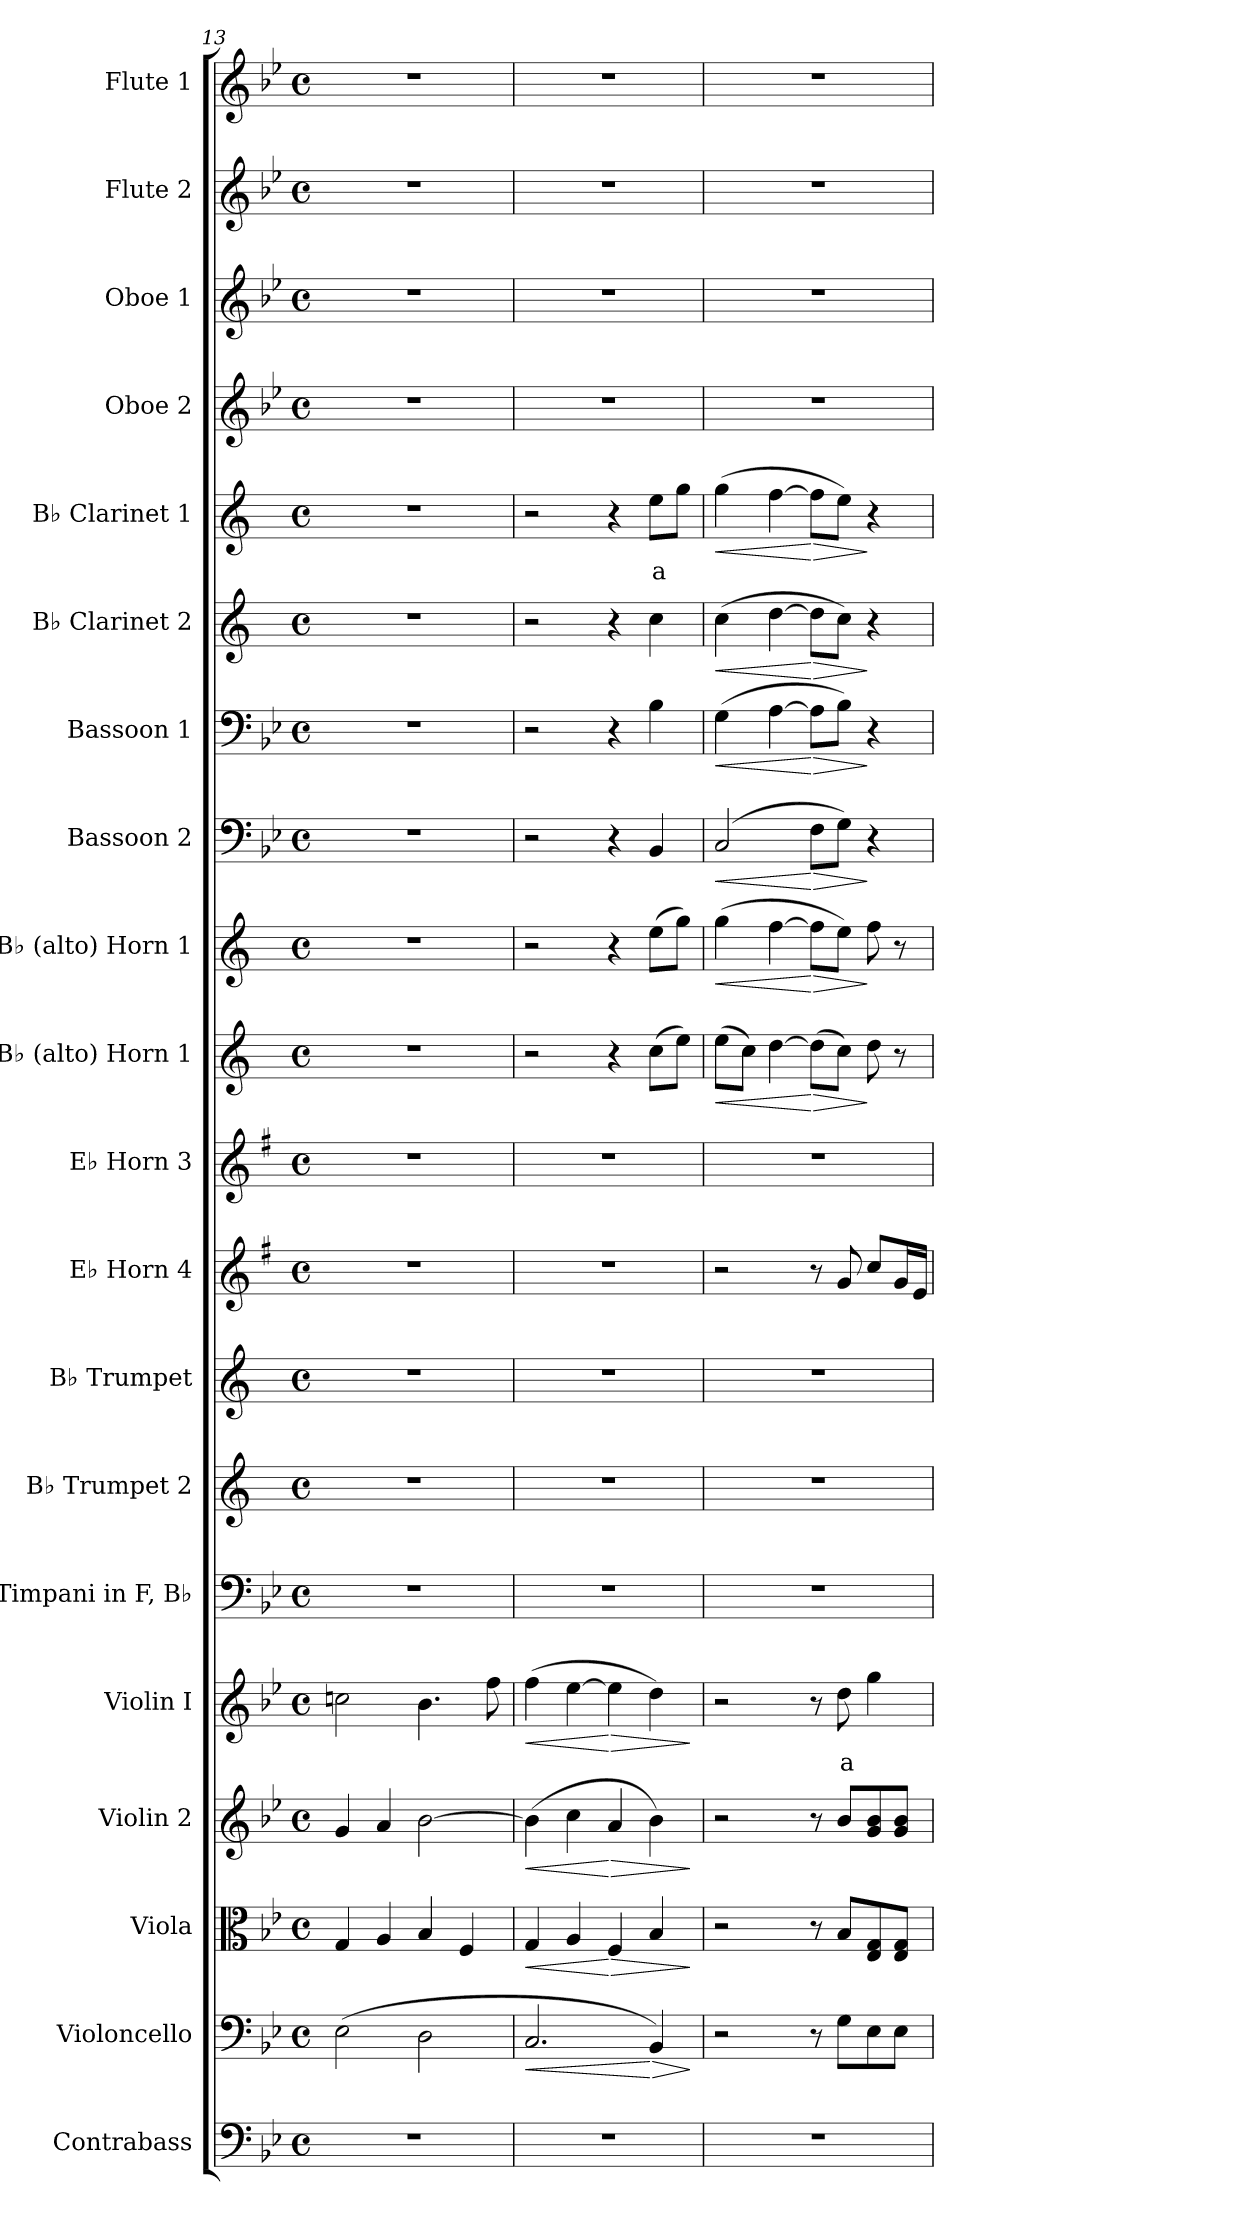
**kern	**kern	**dynam	**kern	**dynam	**kern	**dynam	**kern	**text	**dynam	**kern	**kern	**kern	**kern	**kern	**kern	**dynam	**kern	**dynam	**kern	**dynam	**kern	**dynam	**kern	**dynam	**kern	**text	**dynam	**kern	**kern	**kern	**kern
*part20	*part19	*part19	*part18	*part18	*part17	*part17	*part16	*part16	*part16	*part15	*part14	*part13	*part12	*part11	*part10	*part10	*part9	*part9	*part8	*part8	*part7	*part7	*part6	*part6	*part5	*part5	*part5	*part4	*part3	*part2	*part1
*staff20	*staff19	*staff19	*staff18	*staff18	*staff17	*staff17	*staff16	*staff16	*staff16	*staff15	*staff14	*staff13	*staff12	*staff11	*staff10	*staff10	*staff9	*staff9	*staff8	*staff8	*staff7	*staff7	*staff6	*staff6	*staff5	*staff5	*staff5	*staff4	*staff3	*staff2	*staff1
*I"Contrabass	*I"Violoncello	*	*I"Viola	*	*I"Violin 2	*	*I"Violin I	*	*	*I"Timpani in F, B♭	*I"B♭ Trumpet 2	*I"B♭ Trumpet	*I"E♭ Horn 4	*I"E♭ Horn 3	*I"B♭ (alto) Horn 1	*	*I"B♭ (alto) Horn 1	*	*I"Bassoon 2	*	*I"Bassoon 1	*	*I"B♭ Clarinet 2	*	*I"B♭ Clarinet 1	*	*	*I"Oboe 2	*I"Oboe 1	*I"Flute 2	*I"Flute 1
*I'Cb	*I'Vc	*	*I'Vla	*	*I'Vl 2	*	*I'Vl 1	*	*	*I'Timp	*I'Tpt 2	*I'Tpt 1	*I'Hn 4	*I'Hn 3	*I'Hn 2	*	*I'Hn 1	*	*I'Bsn 2	*	*I'Bsn 1	*	*I'Cl 2	*	*I'Cl 1	*	*	*I'Ob 2	*I'Ob 1	*I'Fl 2	*I'Fl 1
*clefF4	*clefF4	*	*clefC3	*	*clefG2	*	*clefG2	*	*	*clefF4	*clefG2	*clefG2	*clefG2	*clefG2	*clefG2	*	*clefG2	*	*clefF4	*	*clefF4	*	*clefG2	*	*clefG2	*	*	*clefG2	*clefG2	*clefG2	*clefG2
*ITrd7c12	*	*	*	*	*	*	*	*	*	*	*ITrd1c2	*ITrd1c2	*ITrd5c9	*ITrd5c9	*ITrd1c2	*	*ITrd1c2	*	*	*	*	*	*ITrd1c2	*	*ITrd1c2	*	*	*	*	*	*
*k[b-e-]	*k[b-e-]	*	*k[b-e-]	*	*k[b-e-]	*	*k[b-e-]	*	*	*k[b-e-]	*k[b-e-]	*k[b-e-]	*k[b-e-]	*k[b-e-]	*k[b-e-]	*	*k[b-e-]	*	*k[b-e-]	*	*k[b-e-]	*	*k[b-e-]	*	*k[b-e-]	*	*	*k[b-e-]	*k[b-e-]	*k[b-e-]	*k[b-e-]
*M4/4	*M4/4	*	*M4/4	*	*M4/4	*	*M4/4	*	*	*M4/4	*M4/4	*M4/4	*M4/4	*M4/4	*M4/4	*	*M4/4	*	*M4/4	*	*M4/4	*	*M4/4	*	*M4/4	*	*	*M4/4	*M4/4	*M4/4	*M4/4
*met(c)	*met(c)	*	*met(c)	*	*met(c)	*	*met(c)	*	*	*met(c)	*met(c)	*met(c)	*met(c)	*met(c)	*met(c)	*	*met(c)	*	*met(c)	*	*met(c)	*	*met(c)	*	*met(c)	*	*	*met(c)	*met(c)	*met(c)	*met(c)
=13	=13	=13	=13	=13	=13	=13	=13	=13	=13	=13	=13	=13	=13	=13	=13	=13	=13	=13	=13	=13	=13	=13	=13	=13	=13	=13	=13	=13	=13	=13	=13
1r	(2E-\	.	4G/	.	4g/	.	2ccn\	.	.	1r	1r	1r	1r	1r	1r	.	1r	.	1r	.	1r	.	1r	.	1r	.	.	1r	1r	1r	1r
.	.	.	4A/	.	4a/	.	.	.	.	.	.	.	.	.	.	.	.	.	.	.	.	.	.	.	.	.	.	.	.	.	.
.	2D\	.	4B-/	.	[2b-\	.	4.b-\	.	.	.	.	.	.	.	.	.	.	.	.	.	.	.	.	.	.	.	.	.	.	.	.
.	.	.	4F/	.	.	.	.	.	.	.	.	.	.	.	.	.	.	.	.	.	.	.	.	.	.	.	.	.	.	.	.
.	.	.	.	.	.	.	8ff\	.	.	.	.	.	.	.	.	.	.	.	.	.	.	.	.	.	.	.	.	.	.	.	.
=14	=14	=14	=14	=14	=14	=14	=14	=14	=14	=14	=14	=14	=14	=14	=14	=14	=14	=14	=14	=14	=14	=14	=14	=14	=14	=14	=14	=14	=14	=14	=14
!	!	!LO:HP:b	!	!LO:HP:b	!	!LO:HP:b	!	!	!LO:HP:b	!	!	!	!	!	!	!	!	!	!	!	!	!	!	!	!	!	!	!	!	!	!
1r	2.C/	<	4G/	<	(4b-\]	<	(4ff\	.	<	1r	1r	1r	1r	1r	2r	.	2r	.	2r	.	2r	.	2r	.	2r	.	.	1r	1r	1r	1r
.	.	.	4A/	.	4cc\	.	[4ee-\	.	.	.	.	.	.	.	.	.	.	.	.	.	.	.	.	.	.	.	.	.	.	.	.
!	!	!	!	!LO:HP:n=1:b	!	!LO:HP:n=1:b	!	!	!LO:HP:n=1:b	!	!	!	!	!	!	!	!	!	!	!	!	!	!	!	!	!	!	!	!	!	!
.	.	.	4F/	[ >	4a/	[ >	4ee-\]	.	[ >	.	.	.	.	.	4r	.	4r	.	4r	.	4r	.	4r	.	4r	.	.	.	.	.	.
!	!	!LO:HP:n=1:b	!	!	!	!	!	!	!	!	!	!	!	!	!	!	!	!	!	!	!	!	!	!	!	!LO:LY:b:color=#FF0000	!	!	!	!	!
.	4BB-/)	[ >	4B-/	.	4b-\)	.	4dd\)	.	.	.	.	.	.	.	(8b-\L	.	(8dd\L	.	4BB-/	.	4B-\	.	4b-\	.	8dd\L	a	.	.	.	.	.
.	.	.	.	.	.	.	.	.	.	.	.	.	.	.	8dd\J)	.	8ff\J)	.	.	.	.	.	.	.	8ff\J	.	.	.	.	.	.
.	.	]	.	]	.	]	.	.	]	.	.	.	.	.	.	.	.	.	.	.	.	.	.	.	.	.	.	.	.	.	.
=15	=15	=15	=15	=15	=15	=15	=15	=15	=15	=15	=15	=15	=15	=15	=15	=15	=15	=15	=15	=15	=15	=15	=15	=15	=15	=15	=15	=15	=15	=15	=15
!	!	!	!	!	!	!	!	!	!	!	!	!	!	!	!	!LO:HP:b	!	!LO:HP:b	!	!LO:HP:b	!	!LO:HP:b	!	!LO:HP:b	!	!	!LO:HP:b	!	!	!	!
1r	2r	.	2r	.	2r	.	2r	.	.	1r	1r	1r	2r	1r	(8dd\L	<	(4ff\	<	(2C/	<	(4G\	<	(4b-\	<	(4ff\	.	<	1r	1r	1r	1r
.	.	.	.	.	.	.	.	.	.	.	.	.	.	.	8b-\J)	.	.	.	.	.	.	.	.	.	.	.	.	.	.	.	.
.	.	.	.	.	.	.	.	.	.	.	.	.	.	.	[4cc\	.	[4ee-\	.	.	.	[4A\	.	[4cc\	.	[4ee-\	.	.	.	.	.	.
!	!	!	!	!	!	!	!	!	!	!	!	!	!	!	!	!LO:HP:n=1:b	!	!LO:HP:n=1:b	!	!LO:HP:n=1:b	!	!LO:HP:n=1:b	!	!LO:HP:n=1:b	!	!	!LO:HP:n=1:b	!	!	!	!
.	8r	.	8r	.	8r	.	8r	.	.	.	.	.	8r	.	(8cc\L]	[ >	8ee-\L]	[ >	8F\L	[ >	8A\L]	[ >	8cc\L]	[ >	8ee-\L]	.	[ >	.	.	.	.
!	!	!	!	!	!	!	!	!LO:LY:b:color=#FF0000	!	!	!	!	!	!	!	!	!	!	!	!	!	!	!	!	!	!	!	!	!	!	!
.	8G\L	.	8B-/L	.	8b-/L	.	8dd\	a	.	.	.	.	8B-/	.	8b-\J)	.	8dd\J)	.	8G\J)	.	8B-\J)	.	8b-\J)	.	8dd\J)	.	.	.	.	.	.
.	8E-\	.	8E-/ 8G/	.	8g/ 8b-/	.	4gg\	.	.	.	.	.	8e-/L	.	8cc\	]	8ee-\	]	4r	]	4r	]	4r	]	4r	.	]	.	.	.	.
.	8E-\J	.	8E-/ 8G/J	.	8g/ 8b-/J	.	.	.	.	.	.	.	16B-/L	.	8r	.	8r	.	.	.	.	.	.	.	.	.	.	.	.	.	.
.	.	.	.	.	.	.	.	.	.	.	.	.	16G/JJ	.	.	.	.	.	.	.	.	.	.	.	.	.	.	.	.	.	.
=	=	=	=	=	=	=	=	=	=	=	=	=	=	=	=	=	=	=	=	=	=	=	=	=	=	=	=	=	=	=	=
*-	*-	*-	*-	*-	*-	*-	*-	*-	*-	*-	*-	*-	*-	*-	*-	*-	*-	*-	*-	*-	*-	*-	*-	*-	*-	*-	*-	*-	*-	*-	*-
